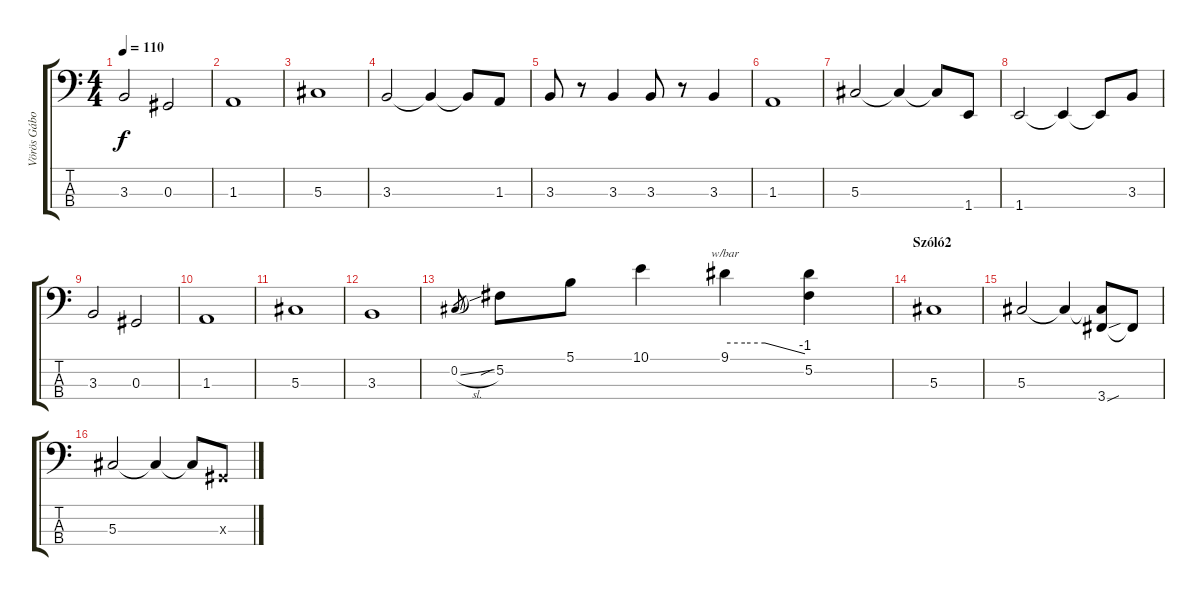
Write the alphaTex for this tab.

\track ("Vörös Gábor (Bassz)" "Vörös Gábo") {instrument fretlessbass}
\staff {score tabs}
\tuning (Gb2 Db2 Ab1 Eb1) {hide}
\ts (4 4)
\tempo 110
\clef f4
\ks c
3.3.2{dy f} 0.3.2 |
1.3.1 |
5.3.1 |
3.3.2 3.3{t}.4 3.3{t}.8 1.3.8 |
3.3.8 r.8 3.3.4 3.3.8 r.8 3.3.4 |
1.3.1 |
5.3.2 5.3{t}.4 5.3{t}.8 1.4.8 |
1.4.2 1.4{t}.4 1.4{t}.8 3.3.8 |
3.3.2 0.3.2 |
1.3.1 |
5.3.1 |
3.3.1 |
0.2{sl}.8{gr} 5.2{sib}.8 5.1.8 10.1.4 9.1.4{tbe (custom default 0 0 15 0 30 0 60 -4)} (9.1{t} 5.2).4 |
\section ("" "Szóló2")
5.3.1 |
5.3.2 5.3{t}.4 (5.3{t} 3.4{sou}).8 3.4{t}.8 |
5.3.2 5.3{t}.4 5.3{t}.8 0.3{x}.8
